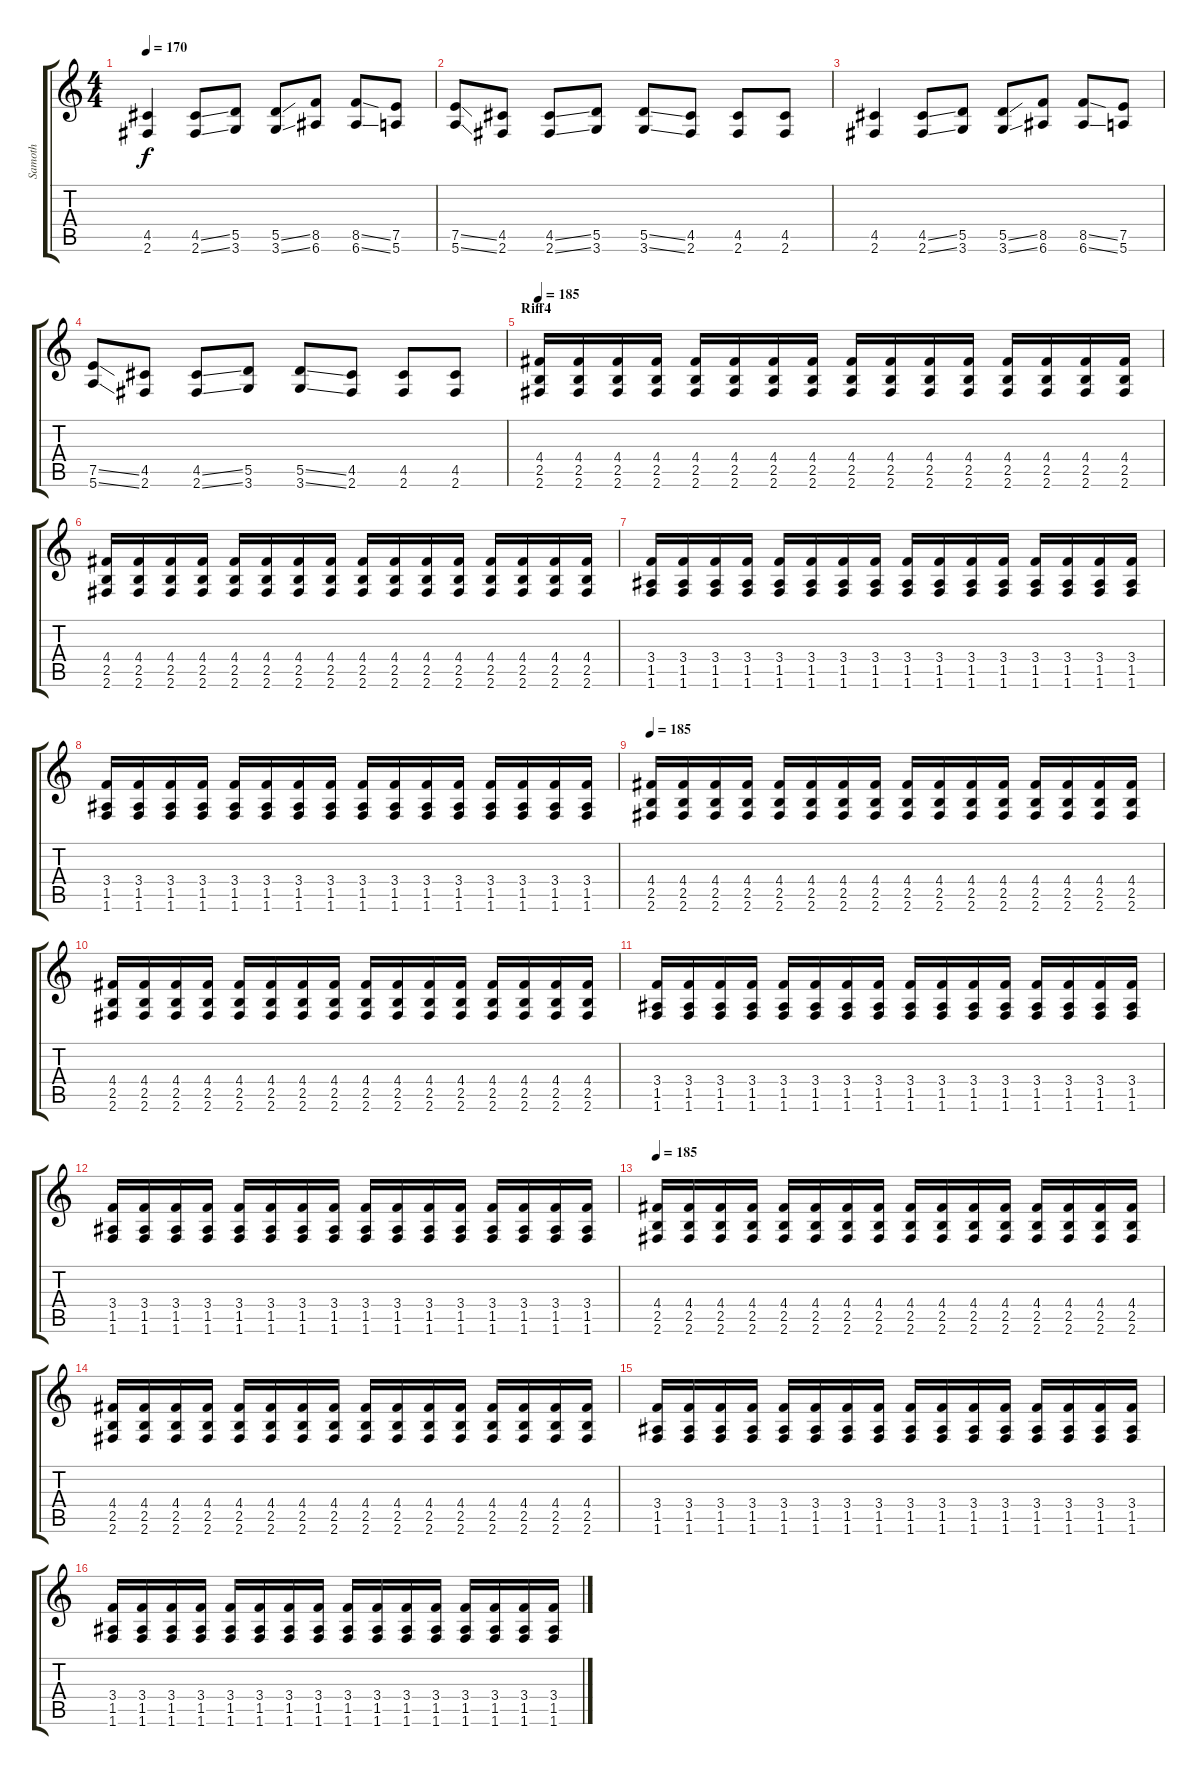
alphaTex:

\track ("Samoth" "Samoth") {instrument distortionguitar}
\staff {score tabs}
\tuning (E4 B3 G3 D3 A2 E2) {hide}
\ts (4 4)
\tempo 170
\clef g2
\ks c
(4.5 2.6).4{dy f} (4.5{ss} 2.6{ss}).8 (5.5 3.6).8 (5.5{ss} 3.6{ss}).8 (8.5 6.6).8 (8.5{ss} 6.6{ss}).8 (7.5 5.6).8 |
(7.5{ss} 5.6{ss}).8 (4.5 2.6).8 (4.5{ss} 2.6{ss}).8 (5.5 3.6).8 (5.5{ss} 3.6{ss}).8 (4.5 2.6).8 (4.5 2.6).8 (4.5 2.6).8 |
(4.5 2.6).4 (4.5{ss} 2.6{ss}).8 (5.5 3.6).8 (5.5{ss} 3.6{ss}).8 (8.5 6.6).8 (8.5{ss} 6.6{ss}).8 (7.5 5.6).8 |
(7.5{ss} 5.6{ss}).8 (4.5 2.6).8 (4.5{ss} 2.6{ss}).8 (5.5 3.6).8 (5.5{ss} 3.6{ss}).8 (4.5 2.6).8 (4.5 2.6).8 (4.5 2.6).8 |
\section ("" "Riff4")
\tempo 185
(4.4 2.5 2.6).16{volume 11} (4.4 2.5 2.6).16 (4.4 2.5 2.6).16 (4.4 2.5 2.6).16 (4.4 2.5 2.6).16 (4.4 2.5 2.6).16 (4.4 2.5 2.6).16 (4.4 2.5 2.6).16 (4.4 2.5 2.6).16 (4.4 2.5 2.6).16 (4.4 2.5 2.6).16 (4.4 2.5 2.6).16 (4.4 2.5 2.6).16 (4.4 2.5 2.6).16 (4.4 2.5 2.6).16 (4.4 2.5 2.6).16 |
(4.4 2.5 2.6).16 (4.4 2.5 2.6).16 (4.4 2.5 2.6).16 (4.4 2.5 2.6).16 (4.4 2.5 2.6).16 (4.4 2.5 2.6).16 (4.4 2.5 2.6).16 (4.4 2.5 2.6).16 (4.4 2.5 2.6).16 (4.4 2.5 2.6).16 (4.4 2.5 2.6).16 (4.4 2.5 2.6).16 (4.4 2.5 2.6).16 (4.4 2.5 2.6).16 (4.4 2.5 2.6).16 (4.4 2.5 2.6).16 |
(3.4 1.5 1.6).16 (3.4 1.5 1.6).16 (3.4 1.5 1.6).16 (3.4 1.5 1.6).16 (3.4 1.5 1.6).16 (3.4 1.5 1.6).16 (3.4 1.5 1.6).16 (3.4 1.5 1.6).16 (3.4 1.5 1.6).16 (3.4 1.5 1.6).16 (3.4 1.5 1.6).16 (3.4 1.5 1.6).16 (3.4 1.5 1.6).16 (3.4 1.5 1.6).16 (3.4 1.5 1.6).16 (3.4 1.5 1.6).16 |
(3.4 1.5 1.6).16 (3.4 1.5 1.6).16 (3.4 1.5 1.6).16 (3.4 1.5 1.6).16 (3.4 1.5 1.6).16 (3.4 1.5 1.6).16 (3.4 1.5 1.6).16 (3.4 1.5 1.6).16 (3.4 1.5 1.6).16 (3.4 1.5 1.6).16 (3.4 1.5 1.6).16 (3.4 1.5 1.6).16 (3.4 1.5 1.6).16 (3.4 1.5 1.6).16 (3.4 1.5 1.6).16 (3.4 1.5 1.6).16 |
\tempo 185
(4.4 2.5 2.6).16 (4.4 2.5 2.6).16 (4.4 2.5 2.6).16 (4.4 2.5 2.6).16 (4.4 2.5 2.6).16 (4.4 2.5 2.6).16 (4.4 2.5 2.6).16 (4.4 2.5 2.6).16 (4.4 2.5 2.6).16 (4.4 2.5 2.6).16 (4.4 2.5 2.6).16 (4.4 2.5 2.6).16 (4.4 2.5 2.6).16 (4.4 2.5 2.6).16 (4.4 2.5 2.6).16 (4.4 2.5 2.6).16 |
(4.4 2.5 2.6).16 (4.4 2.5 2.6).16 (4.4 2.5 2.6).16 (4.4 2.5 2.6).16 (4.4 2.5 2.6).16 (4.4 2.5 2.6).16 (4.4 2.5 2.6).16 (4.4 2.5 2.6).16 (4.4 2.5 2.6).16 (4.4 2.5 2.6).16 (4.4 2.5 2.6).16 (4.4 2.5 2.6).16 (4.4 2.5 2.6).16 (4.4 2.5 2.6).16 (4.4 2.5 2.6).16 (4.4 2.5 2.6).16 |
(3.4 1.5 1.6).16 (3.4 1.5 1.6).16 (3.4 1.5 1.6).16 (3.4 1.5 1.6).16 (3.4 1.5 1.6).16 (3.4 1.5 1.6).16 (3.4 1.5 1.6).16 (3.4 1.5 1.6).16 (3.4 1.5 1.6).16 (3.4 1.5 1.6).16 (3.4 1.5 1.6).16 (3.4 1.5 1.6).16 (3.4 1.5 1.6).16 (3.4 1.5 1.6).16 (3.4 1.5 1.6).16 (3.4 1.5 1.6).16 |
(3.4 1.5 1.6).16 (3.4 1.5 1.6).16 (3.4 1.5 1.6).16 (3.4 1.5 1.6).16 (3.4 1.5 1.6).16 (3.4 1.5 1.6).16 (3.4 1.5 1.6).16 (3.4 1.5 1.6).16 (3.4 1.5 1.6).16 (3.4 1.5 1.6).16 (3.4 1.5 1.6).16 (3.4 1.5 1.6).16 (3.4 1.5 1.6).16 (3.4 1.5 1.6).16 (3.4 1.5 1.6).16 (3.4 1.5 1.6).16 |
\tempo 185
(4.4 2.5 2.6).16 (4.4 2.5 2.6).16 (4.4 2.5 2.6).16 (4.4 2.5 2.6).16 (4.4 2.5 2.6).16 (4.4 2.5 2.6).16 (4.4 2.5 2.6).16 (4.4 2.5 2.6).16 (4.4 2.5 2.6).16 (4.4 2.5 2.6).16 (4.4 2.5 2.6).16 (4.4 2.5 2.6).16 (4.4 2.5 2.6).16 (4.4 2.5 2.6).16 (4.4 2.5 2.6).16 (4.4 2.5 2.6).16 |
(4.4 2.5 2.6).16 (4.4 2.5 2.6).16 (4.4 2.5 2.6).16 (4.4 2.5 2.6).16 (4.4 2.5 2.6).16 (4.4 2.5 2.6).16 (4.4 2.5 2.6).16 (4.4 2.5 2.6).16 (4.4 2.5 2.6).16 (4.4 2.5 2.6).16 (4.4 2.5 2.6).16 (4.4 2.5 2.6).16 (4.4 2.5 2.6).16 (4.4 2.5 2.6).16 (4.4 2.5 2.6).16 (4.4 2.5 2.6).16 |
(3.4 1.5 1.6).16 (3.4 1.5 1.6).16 (3.4 1.5 1.6).16 (3.4 1.5 1.6).16 (3.4 1.5 1.6).16 (3.4 1.5 1.6).16 (3.4 1.5 1.6).16 (3.4 1.5 1.6).16 (3.4 1.5 1.6).16 (3.4 1.5 1.6).16 (3.4 1.5 1.6).16 (3.4 1.5 1.6).16 (3.4 1.5 1.6).16 (3.4 1.5 1.6).16 (3.4 1.5 1.6).16 (3.4 1.5 1.6).16 |
(3.4 1.5 1.6).16 (3.4 1.5 1.6).16 (3.4 1.5 1.6).16 (3.4 1.5 1.6).16 (3.4 1.5 1.6).16 (3.4 1.5 1.6).16 (3.4 1.5 1.6).16 (3.4 1.5 1.6).16 (3.4 1.5 1.6).16 (3.4 1.5 1.6).16 (3.4 1.5 1.6).16 (3.4 1.5 1.6).16 (3.4 1.5 1.6).16 (3.4 1.5 1.6).16 (3.4 1.5 1.6).16 (3.4 1.5 1.6).16
